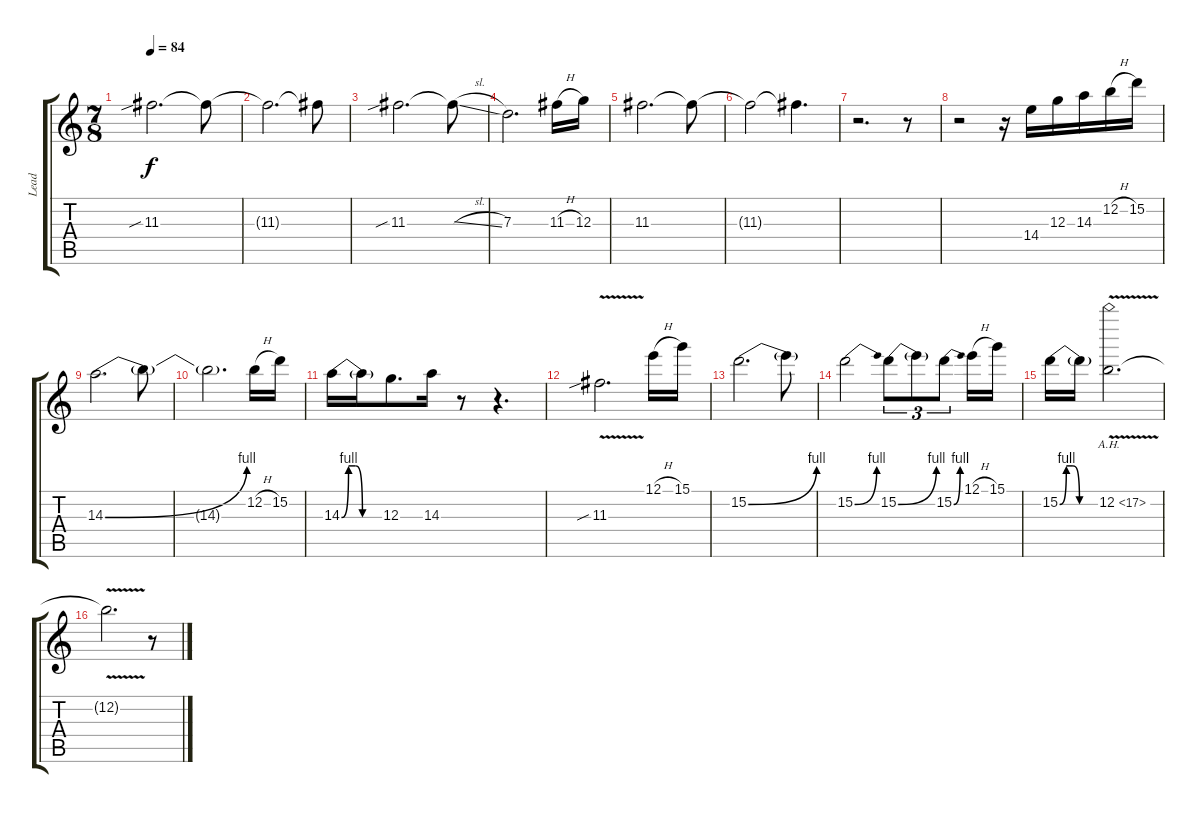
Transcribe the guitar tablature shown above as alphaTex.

\track ("Lead" "Lead") {instrument overdrivenguitar}
\staff {score tabs}
\tuning (E4 B3 G3 D3 A2 E2) {hide}
\ts (7 8)
\tempo 84
\clef g2
\ks c
11.3{sib}.2{d dy f} 11.3{t}.8 |
11.3{t}.2{d} 11.3{t}.8 |
11.3{sib}.2{d} 11.3{sl t}.8 |
7.3.2{d} 11.3{h}.16 12.3.16 |
11.3.2{d} 11.3{t}.8 |
11.3{t}.2 11.3{t}.4{d} |
r.2{d} r.8 |
r.2 r.16 14.4.16 12.3.16 14.3.16 12.2{h}.16 15.2.16 |
14.3{be (bend 0 0 60 4)}.2{d volume 4} 14.3{t}.8 |
14.3{t}.2{d} 12.2{h}.16 15.2.16 |
14.3{be (custom 0 0 10 4 20 4 30 0 60 0)}.16 14.3{t}.16 12.3.8{d} 14.3.16 r.8 r.4{d} |
11.3{v sib}.2{d} 12.1{h}.16 15.1.16 |
15.2{be (bend 0 0 60 4)}.2{d volume 0} 15.2{t}.8 |
15.2{be (bend 0 0 60 4)}.2 15.2{be (bend 0 0 60 4)}.8{tu (3 2)} 15.2{t}.8{tu (3 2)} 15.2{be (bend 0 0 60 4)}.8{tu (3 2)} 12.1{h}.16 15.1.16 |
15.2{be (custom 0 0 10 4 20 4 30 0 60 0)}.16 15.2{t}.16 12.2{ah 5 v}.2{d} |
12.2{t}.2{d} r.8
